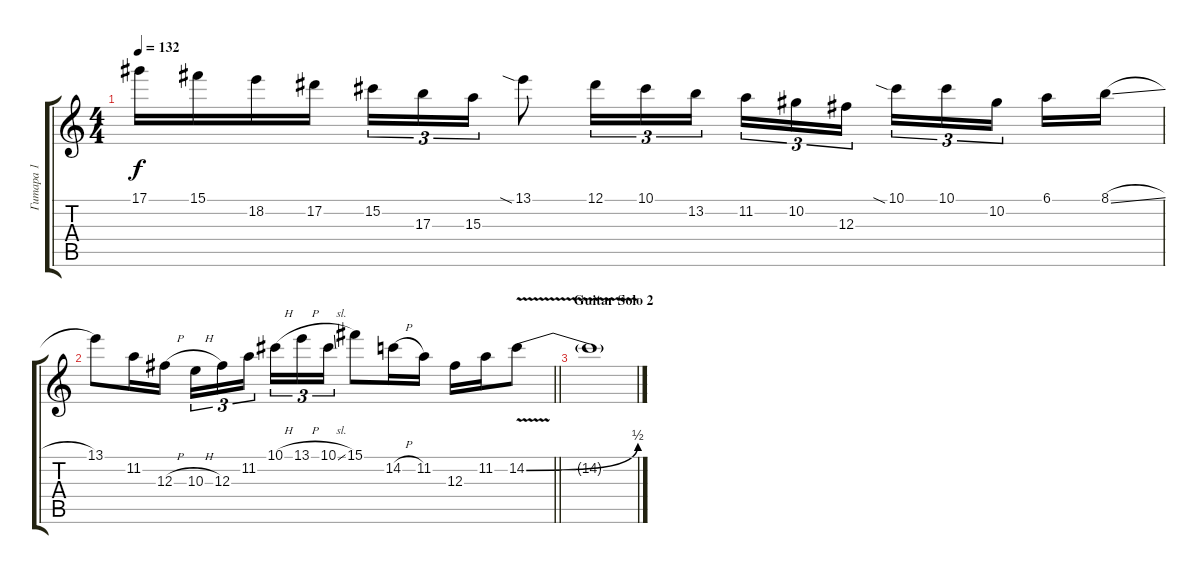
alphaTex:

\track ("Гитара 1" "Гитара 1") {instrument distortionguitar}
\staff {score tabs}
\tuning (Eb4 Bb3 Gb3 Db3 Ab2 Db2) {hide}
\ts (4 4)
\tempo 132
\clef g2
\ks c
17.1.16{dy f} 15.1.16 18.2.16 17.2.16 15.2.16{tu (3 2)} 17.3.16{tu (3 2)} 15.3.16{tu (3 2)} 13.1{sia}.8 12.1.16{tu (3 2)} 10.1.16{tu (3 2)} 13.2.16{tu (3 2) beam splitsecondary} 11.2.16{tu (3 2)} 10.2.16{tu (3 2)} 12.3.16{tu (3 2)} 10.1{sia}.16{tu (3 2)} 10.1.16{tu (3 2)} 10.2.16{tu (3 2) beam splitsecondary} 6.1.16 8.1{sl}.16 |
\barLineRight lightlight
13.1.8 11.2.16 12.3{h}.16 10.3{h}.16{tu (3 2)} 12.3.16{tu (3 2)} 11.2.16{tu (3 2) beam splitsecondary} 10.1{h}.16{tu (3 2)} 13.1{h}.16{tu (3 2)} 10.1{sl}.16{tu (3 2)} 15.1.8 14.2{h}.16 11.2.16 12.3.16 11.2.16 14.2{be (bend 0 0 60 2) v}.8{volume 4} |
\section ("" "Guitar Solo 2")
14.2{t}.1
